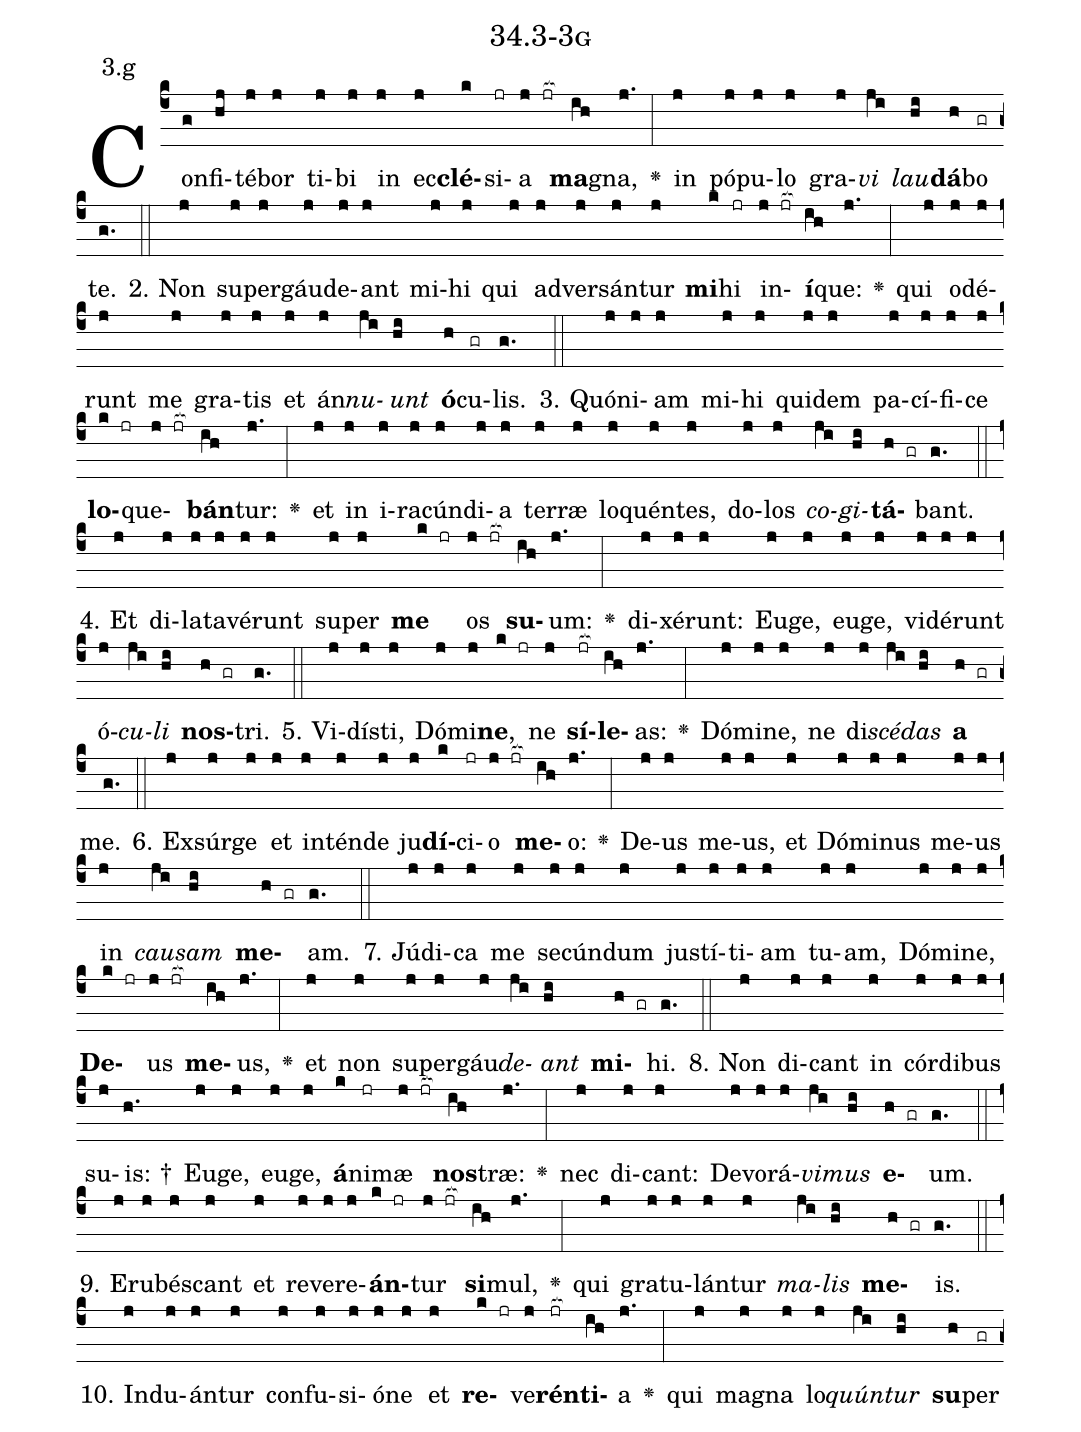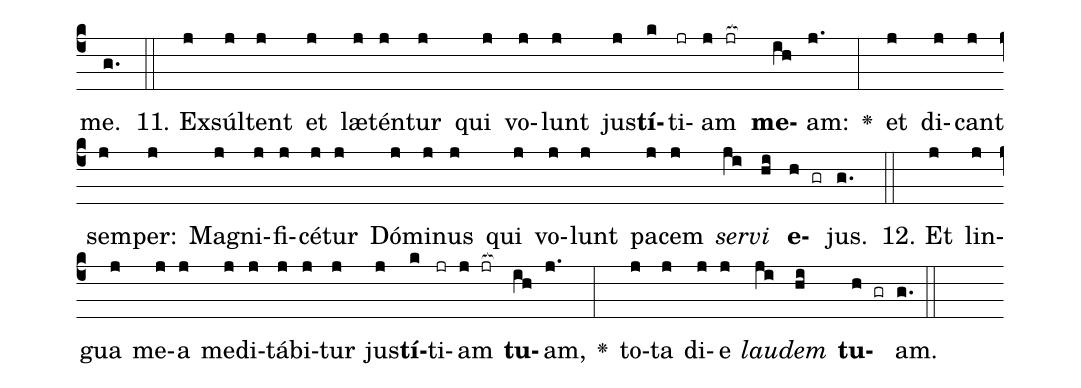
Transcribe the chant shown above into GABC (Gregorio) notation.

name: 34.3-3g;
annotation: 3.g;
%%
(c4)Con(g)fi(hj)té(j)bor(j) ti(j)bi(j) in(j) ec(j)<b>clé</b>(k)si(jr)a(j jr[ocb:1{]) <b>ma</b>(ih[ocb:0}])gna,(j.) <v>\greheightstar</v>(:) in(j) pó(j)pu(j)lo(j) gra(j)<i>vi</i>(ji) <i>lau</i>(hi)<b>dá</b>(h)bo(gr) te.(g.) (::)
2. Non(j) su(j)per(j)gáu(j)de(j)ant(j) mi(j)hi(j) qui(j) ad(j)ver(j)sán(j)tur(j) <b>mi</b>(k)hi(jr) in(j jr[ocb:1{])<b>í</b>(ih[ocb:0}])que:(j.) <v>\greheightstar</v>(:) qui(j) o(j)dé(j)runt(j) me(j) gra(j)tis(j) et(j) án(j)<i>nu</i>(ji)<i>unt</i>(hi) <b>ó</b>(h)cu(gr)lis.(g.) (::)
3. Quón(j)i(j)am(j) mi(j)hi(j) qui(j)dem(j) pa(j)cí(j)fi(j)ce(j) <b>lo</b>(k jr)que(j jr[ocb:1{])<b>bán</b>(ih[ocb:0}])tur:(j.) <v>\greheightstar</v>(:) et(j) in(j) i(j)ra(j)cún(j)di(j)a(j) ter(j)ræ(j) lo(j)quén(j)tes,(j) do(j)los(j) <i>co</i>(ji)<i>gi</i>(hi)<b>tá</b>(h gr)bant.(g.) (::)
4. Et(j) di(j)la(j)ta(j)vé(j)runt(j) su(j)per(j) <b>me</b>(k jr) os(j jr[ocb:1{]) <b>su</b>(ih[ocb:0}])um:(j.) <v>\greheightstar</v>(:) di(j)xé(j)runt:(j) Eu(j)ge,(j) eu(j)ge,(j) vi(j)dé(j)runt(j) ó(j)<i>cu</i>(ji)<i>li</i>(hi) <b>nos</b>(h gr)tri.(g.) (::)
5. Vi(j)dís(j)ti,(j) Dó(j)mi(j)<b>ne</b>,(k jr) ne(j) <b>sí</b>(jr[ocb:1{])<b>le</b>(ih[ocb:0}])as:(j.) <v>\greheightstar</v>(:) Dó(j)mi(j)ne,(j) ne(j) di(j)<i>scé</i>(ji)<i>das</i>(hi) <b>a</b>(h gr) me.(g.) (::)
6. Ex(j)súr(j)ge(j) et(j) in(j)tén(j)de(j) ju(j)<b>dí</b>(k)ci(jr)o(j jr[ocb:1{]) <b>me</b>(ih[ocb:0}])o:(j.) <v>\greheightstar</v>(:) De(j)us(j) me(j)us,(j) et(j) Dó(j)mi(j)nus(j) me(j)us(j) in(j) <i>cau</i>(ji)<i>sam</i>(hi) <b>me</b>(h gr)am.(g.) (::)
7. Jú(j)di(j)ca(j) me(j) se(j)cún(j)dum(j) jus(j)tí(j)ti(j)am(j) tu(j)am,(j) Dó(j)mi(j)ne,(j) <b>De</b>(k jr)us(j jr[ocb:1{]) <b>me</b>(ih[ocb:0}])us,(j.) <v>\greheightstar</v>(:) et(j) non(j) su(j)per(j)gáu(j)<i>de</i>(ji)<i>ant</i>(hi) <b>mi</b>(h gr)hi.(g.) (::)
8. Non(j) di(j)cant(j) in(j) cór(j)di(j)bus(j) su(j)is: †(h.) Eu(j)ge,(j) eu(j)ge,(j) <b>á</b>(k)ni(jr)mæ(j jr[ocb:1{]) <b>nos</b>(ih[ocb:0}])træ:(j.) <v>\greheightstar</v>(:) nec(j) di(j)cant:(j) De(j)vo(j)rá(j)<i>vi</i>(ji)<i>mus</i>(hi) <b>e</b>(h gr)um.(g.) (::)
9. E(j)ru(j)bés(j)cant(j) et(j) re(j)ve(j)re(j)<b>án</b>(k jr)tur(j jr[ocb:1{]) <b>si</b>(ih[ocb:0}])mul,(j.) <v>\greheightstar</v>(:) qui(j) gra(j)tu(j)lán(j)tur(j) <i>ma</i>(ji)<i>lis</i>(hi) <b>me</b>(h gr)is.(g.) (::)
10. Ind(j)u(j)án(j)tur(j) con(j)fu(j)si(j)ó(j)ne(j) et(j) <b>re</b>(k jr)ve(j)<b>rén</b>(jr[ocb:1{])<b>ti</b>(ih[ocb:0}])a(j.) <v>\greheightstar</v>(:) qui(j) ma(j)gna(j) lo(j)<i>quún</i>(ji)<i>tur</i>(hi) <b>su</b>(h)per(gr) me.(g.) (::)
11. Ex(j)súl(j)tent(j) et(j) læ(j)tén(j)tur(j) qui(j) vo(j)lunt(j) jus(j)<b>tí</b>(k)ti(jr)am(j jr[ocb:1{]) <b>me</b>(ih[ocb:0}])am:(j.) <v>\greheightstar</v>(:) et(j) di(j)cant(j) sem(j)per:(j) Ma(j)gni(j)fi(j)cé(j)tur(j) Dó(j)mi(j)nus(j) qui(j) vo(j)lunt(j) pa(j)cem(j) <i>ser</i>(ji)<i>vi</i>(hi) <b>e</b>(h gr)jus.(g.) (::)
12. Et(j) lin(j)gua(j) me(j)a(j) me(j)di(j)tá(j)bi(j)tur(j) jus(j)<b>tí</b>(k)ti(jr)am(j jr[ocb:1{]) <b>tu</b>(ih[ocb:0}])am,(j.) <v>\greheightstar</v>(:) to(j)ta(j) di(j)e(j) <i>lau</i>(ji)<i>dem</i>(hi) <b>tu</b>(h gr)am.(g.) (::)
